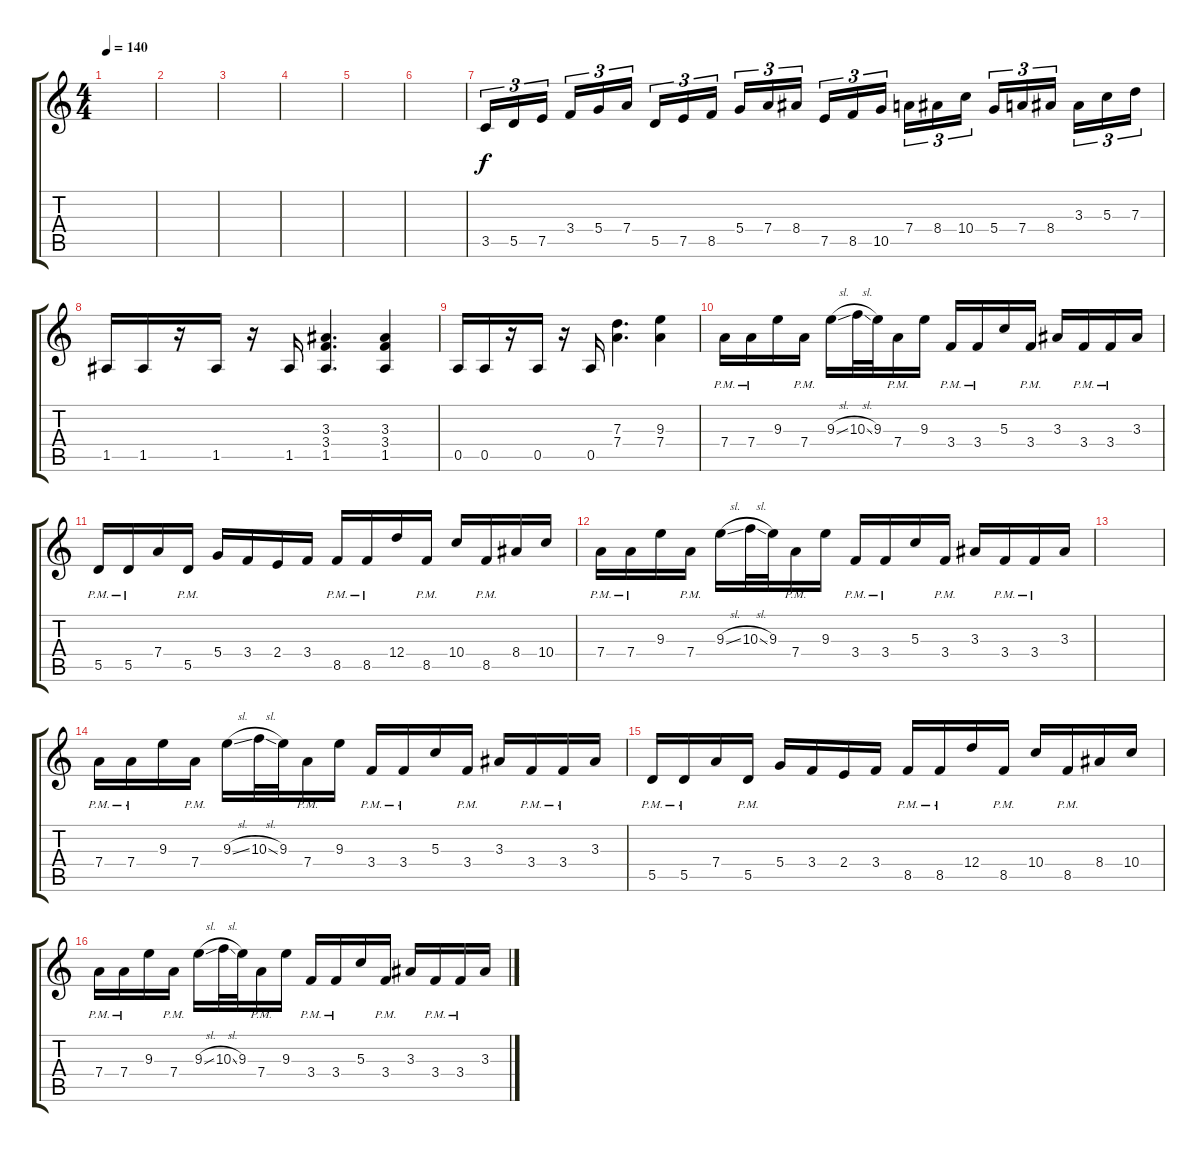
\track "" {instrument distortionguitar}
\staff {score tabs}
\tuning (E4 B3 G3 D3 A2 E2) {hide}
\ts (4 4)
\tempo 140
\clef g2
\ks c
|
|
|
|
|
|
3.5.16{tu (3 2)} 5.5.16{tu (3 2)} 7.5.16{tu (3 2)} 3.4.16{tu (3 2)} 5.4.16{tu (3 2)} 7.4.16{tu (3 2)} 5.5.16{tu (3 2)} 7.5.16{tu (3 2)} 8.5.16{tu (3 2)} 5.4.16{tu (3 2)} 7.4.16{tu (3 2)} 8.4.16{tu (3 2)} 7.5.16{tu (3 2)} 8.5.16{tu (3 2)} 10.5.16{tu (3 2)} 7.4.16{tu (3 2)} 8.4.16{tu (3 2)} 10.4.16{tu (3 2)} 5.4.16{tu (3 2)} 7.4.16{tu (3 2)} 8.4.16{tu (3 2)} 3.3.16{tu (3 2)} 5.3.16{tu (3 2)} 7.3.16{tu (3 2)} |
1.5.16 1.5.16 r.16 1.5.16 r.16 1.5.16 (3.3 3.4 1.5).4{d} (3.3 3.4 1.5).4 |
0.5.16 0.5.16 r.16 0.5.16 r.16 0.5.16 (7.3 7.4).4{d} (9.3 7.4).4 |
7.4{pm}.16 7.4{pm}.16 9.3.16 7.4{pm}.16 9.3{sl}.16 10.3{sl}.32 9.3.32 7.4{pm}.16 9.3.16 3.4{pm}.16 3.4{pm}.16 5.3.16 3.4{pm}.16 3.3.16 3.4{pm}.16 3.4{pm}.16 3.3.16 |
5.5{pm}.16 5.5{pm}.16 7.4.16 5.5{pm}.16 5.4.16 3.4.16 2.4.16 3.4.16 8.5{pm}.16 8.5{pm}.16 12.4.16 8.5{pm}.16 10.4.16 8.5{pm}.16 8.4.16 10.4.16 |
7.4{pm}.16 7.4{pm}.16 9.3.16 7.4{pm}.16 9.3{sl}.16 10.3{sl}.32 9.3.32 7.4{pm}.16 9.3.16 3.4{pm}.16 3.4{pm}.16 5.3.16 3.4{pm}.16 3.3.16 3.4{pm}.16 3.4{pm}.16 3.3.16 |
|
7.4{pm}.16 7.4{pm}.16 9.3.16 7.4{pm}.16 9.3{sl}.16 10.3{sl}.32 9.3.32 7.4{pm}.16 9.3.16 3.4{pm}.16 3.4{pm}.16 5.3.16 3.4{pm}.16 3.3.16 3.4{pm}.16 3.4{pm}.16 3.3.16 |
5.5{pm}.16 5.5{pm}.16 7.4.16 5.5{pm}.16 5.4.16 3.4.16 2.4.16 3.4.16 8.5{pm}.16 8.5{pm}.16 12.4.16 8.5{pm}.16 10.4.16 8.5{pm}.16 8.4.16 10.4.16 |
7.4{pm}.16 7.4{pm}.16 9.3.16 7.4{pm}.16 9.3{sl}.16 10.3{sl}.32 9.3.32 7.4{pm}.16 9.3.16 3.4{pm}.16 3.4{pm}.16 5.3.16 3.4{pm}.16 3.3.16 3.4{pm}.16 3.4{pm}.16 3.3.16
